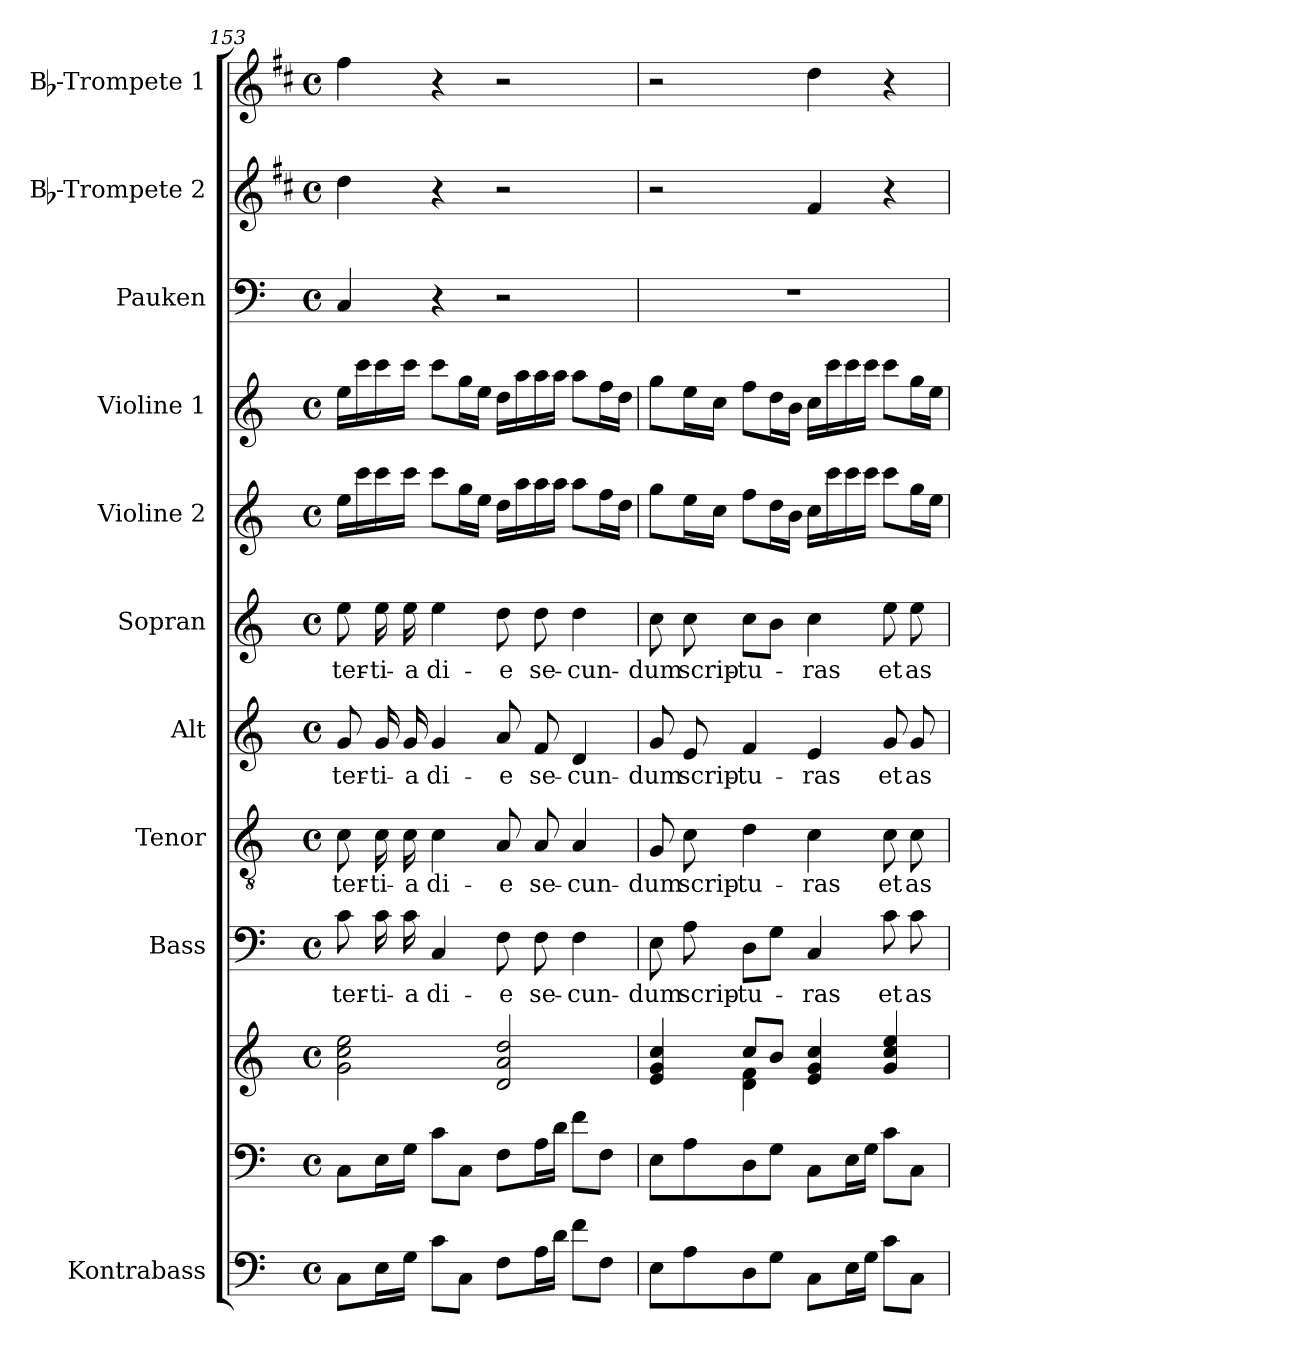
**kern	**kern	**kern	**kern	**text	**kern	**text	**kern	**text	**kern	**text	**kern	**kern	**kern	**kern	**kern
*part11	*part10	*part10	*part9	*part9	*part8	*part8	*part7	*part7	*part6	*part6	*part5	*part4	*part3	*part2	*part1
*staff12	*staff11	*staff10	*staff9	*staff9	*staff8	*staff8	*staff7	*staff7	*staff6	*staff6	*staff5	*staff4	*staff3	*staff2	*staff1
*I"Kontrabass	*	*	*I"Bass	*	*I"Tenor	*	*I"Alt	*	*I"Sopran	*	*I"Violine 2	*I"Violine 1	*I"Pauken	*I"Bb-Trompete 2	*I"Bb-Trompete 1
*I'Kb.	*	*	*I'B.	*	*I'T.	*	*I'A.	*	*I'S.	*	*I'Vl. 2	*I'Vl. 1	*I'Pk.	*I'Bb Trp. 2	*I'Bb Trp. 1
*clefF4	*clefF4	*clefG2	*clefF4	*	*clefGv2	*	*clefG2	*	*clefG2	*	*clefG2	*clefG2	*clefF4	*clefG2	*clefG2
*ITrd7c12	*	*	*	*	*	*	*	*	*	*	*	*	*	*ITrd1c2	*ITrd1c2
*k[]	*k[]	*k[]	*k[]	*	*k[]	*	*k[]	*	*k[]	*	*k[]	*k[]	*k[]	*k[]	*k[]
*C:	*C:	*C:	*C:	*	*C:	*	*C:	*	*C:	*	*C:	*C:	*C:	*C:	*C:
*M4/4	*M4/4	*M4/4	*M4/4	*	*M4/4	*	*M4/4	*	*M4/4	*	*M4/4	*M4/4	*M4/4	*M4/4	*M4/4
*met(c)	*met(c)	*met(c)	*met(c)	*	*met(c)	*	*met(c)	*	*met(c)	*	*met(c)	*met(c)	*met(c)	*met(c)	*met(c)
=153	=153	=153	=153	=153	=153	=153	=153	=153	=153	=153	=153	=153	=153	=153	=153
!	!	!	!	!LO:LY:b	!	!LO:LY:b	!	!LO:LY:b	!	!LO:LY:b	!	!	!	!	!
8CC\L	8C\L	2g\ 2cc\ 2ee\	8c\	ter-	8c\	ter-	8g/	ter-	8ee\	ter-	16ee\LL	16ee\LL	4C/	4cc\	4ee\
.	.	.	.	.	.	.	.	.	.	.	16ccc\	16ccc\	.	.	.
!	!	!	!	!LO:LY:b	!	!LO:LY:b	!	!LO:LY:b	!	!LO:LY:b	!	!	!	!	!
16EE\L	16E\L	.	16c\	-ti-	16c\	-ti-	16g/	-ti-	16ee\	-ti-	16ccc\	16ccc\	.	.	.
!	!	!	!	!LO:LY:b	!	!LO:LY:b	!	!LO:LY:b	!	!LO:LY:b	!	!	!	!	!
16GG\JJ	16G\JJ	.	16c\	-a	16c\	-a	16g/	-a	16ee\	-a	16ccc\JJ	16ccc\JJ	.	.	.
!	!	!	!	!LO:LY:b	!	!LO:LY:b	!	!LO:LY:b	!	!LO:LY:b	!	!	!	!	!
8C\L	8c\L	.	4C/	di-	4c\	di-	4g/	di-	4ee\	di-	8ccc\L	8ccc\L	4r	4r	4r
8CC\J	8C\J	.	.	.	.	.	.	.	.	.	16gg\L	16gg\L	.	.	.
.	.	.	.	.	.	.	.	.	.	.	16ee\JJ	16ee\JJ	.	.	.
!	!	!	!	!LO:LY:b	!	!LO:LY:b	!	!LO:LY:b	!	!LO:LY:b	!	!	!	!	!
8FF\L	8F\L	2d/ 2a/ 2dd/	8F\	-e	8A/	-e	8a/	-e	8dd\	-e	16dd\LL	16dd\LL	2r	2r	2r
.	.	.	.	.	.	.	.	.	.	.	16aa\	16aa\	.	.	.
!	!	!	!	!LO:LY:b	!	!LO:LY:b	!	!LO:LY:b	!	!LO:LY:b	!	!	!	!	!
16AA\L	16A\L	.	8F\	se-	8A/	se-	8f/	se-	8dd\	se-	16aa\	16aa\	.	.	.
16D\JJ	16d\JJ	.	.	.	.	.	.	.	.	.	16aa\JJ	16aa\JJ	.	.	.
!	!	!	!	!LO:LY:b	!	!LO:LY:b	!	!LO:LY:b	!	!LO:LY:b	!	!	!	!	!
8F\L	8f\L	.	4F\	-cun-	4A/	-cun-	4d/	-cun-	4dd\	-cun-	8aa\L	8aa\L	.	.	.
8FF\J	8F\J	.	.	.	.	.	.	.	.	.	16ff\L	16ff\L	.	.	.
.	.	.	.	.	.	.	.	.	.	.	16dd\JJ	16dd\JJ	.	.	.
!!LO:PB:g=z
=154	=154	=154	=154	=154	=154	=154	=154	=154	=154	=154	=154	=154	=154	=154	=154
*	*	*^	*	*	*	*	*	*	*	*	*	*	*	*	*
!	!	!	!	!	!LO:LY:b	!	!LO:LY:b	!	!LO:LY:b	!	!LO:LY:b	!	!	!	!	!
8EE\L	8E\L	4e/ 4g/ 4cc/	4ryy	8E\	-dum	8G/	-dum	8g/	-dum	8cc\	-dum	8gg\L	8gg\L	1r	2r	2r
!	!	!	!	!	!LO:LY:b	!	!LO:LY:b	!	!LO:LY:b	!	!LO:LY:b	!	!	!	!	!
8AA\	8A\	.	.	8A\	scrip-	8c\	scrip-	8e/	scrip-	8cc\	scrip-	16ee\L	16ee\L	.	.	.
.	.	.	.	.	.	.	.	.	.	.	.	16cc\JJ	16cc\JJ	.	.	.
!	!	!	!	!	!LO:LY:b	!	!LO:LY:b	!	!LO:LY:b	!	!LO:LY:b	!	!	!	!	!
8DD\	8D\	8cc/L	4d\ 4f\	8D\L	-tu-	4d\	-tu-	4f/	-tu-	8cc\L	-tu-	8ff\L	8ff\L	.	.	.
8GG\J	8G\J	8b/J	.	8G\J	.	.	.	.	.	8b\J	.	16dd\L	16dd\L	.	.	.
.	.	.	.	.	.	.	.	.	.	.	.	16b\JJ	16b\JJ	.	.	.
!	!	!	!	!	!LO:LY:b	!	!LO:LY:b	!	!LO:LY:b	!	!LO:LY:b	!	!	!	!	!
8CC\L	8C\L	4e/ 4g/ 4cc/	2ryy	4C/	-ras	4c\	-ras	4e/	-ras	4cc\	-ras	16cc\LL	16cc\LL	.	4e/	4cc\
.	.	.	.	.	.	.	.	.	.	.	.	16ccc\	16ccc\	.	.	.
16EE\L	16E\L	.	.	.	.	.	.	.	.	.	.	16ccc\	16ccc\	.	.	.
16GG\JJ	16G\JJ	.	.	.	.	.	.	.	.	.	.	16ccc\JJ	16ccc\JJ	.	.	.
!	!	!	!	!	!LO:LY:b	!	!LO:LY:b	!	!LO:LY:b	!	!LO:LY:b	!	!	!	!	!
8C\L	8c\L	4g/ 4cc/ 4ee/	.	8c\	et	8c\	et	8g/	et	8ee\	et	8ccc\L	8ccc\L	.	4r	4r
!	!	!	!	!	!LO:LY:b	!	!LO:LY:b	!	!LO:LY:b	!	!LO:LY:b	!	!	!	!	!
8CC\J	8C\J	.	.	8c\	as-	8c\	as-	8g/	as-	8ee\	as-	16gg\L	16gg\L	.	.	.
.	.	.	.	.	.	.	.	.	.	.	.	16ee\JJ	16ee\JJ	.	.	.
*	*	*v	*v	*	*	*	*	*	*	*	*	*	*	*	*	*
=	=	=	=	=	=	=	=	=	=	=	=	=	=	=	=
*-	*-	*-	*-	*-	*-	*-	*-	*-	*-	*-	*-	*-	*-	*-	*-
